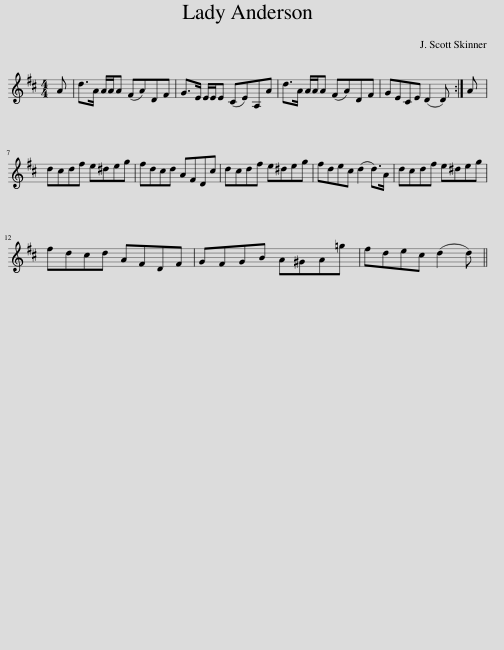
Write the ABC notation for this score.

X:1
L:1/8
M:4/4
I:linebreak $
K:D
V:1 treble
V:1
 A | d>A A/A/A (FA)DF | G>E E/E/E (CE)A,A | d>A A/A/A (FA)DF | GECE (D2 D) :| %5
 A |$ dcdf e^deg | fdcd AFDc | dcdf e^deg | fdec (d2 d>)A | %10
 dcdf e^deg |$ fdcd AFDF | GFGB A^GA=g | fdec (d2 d) || %14
